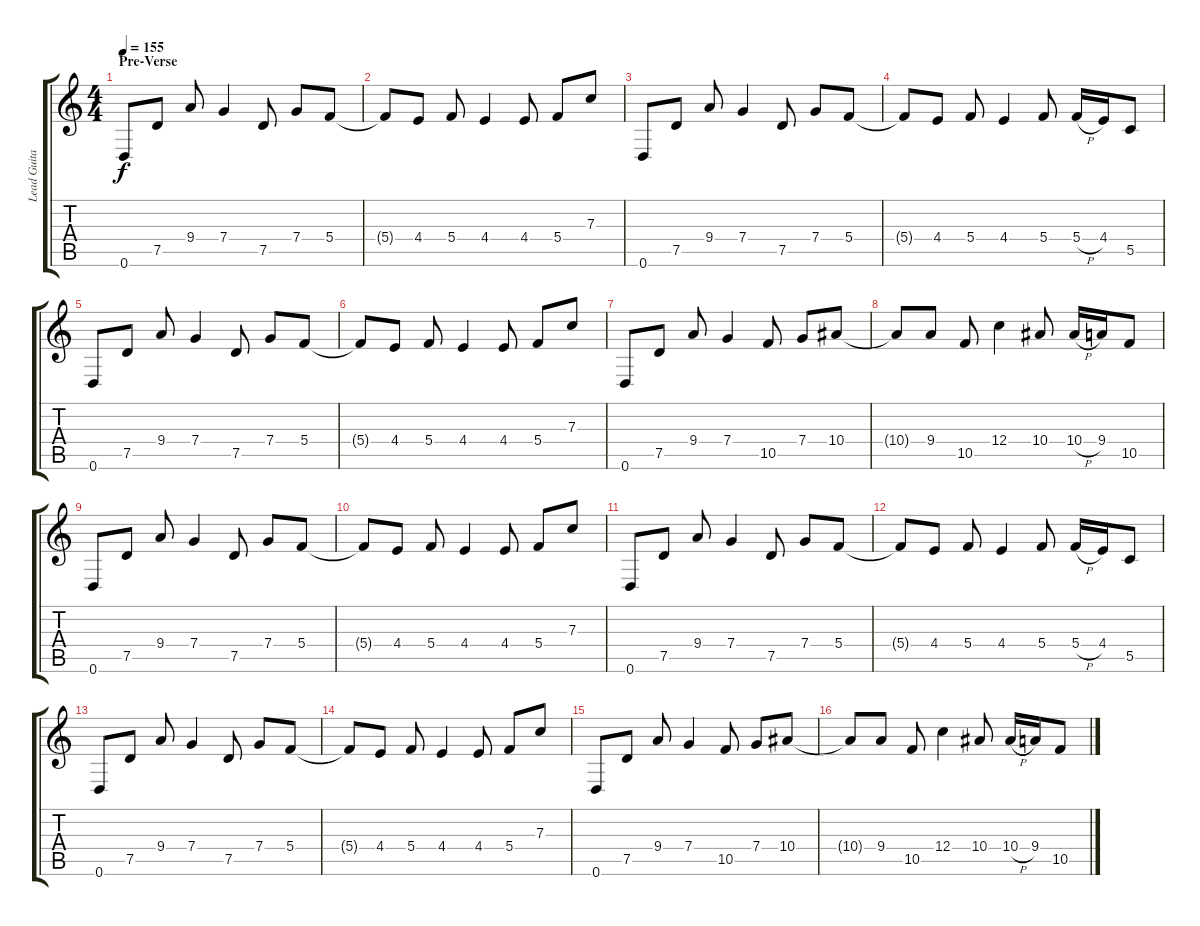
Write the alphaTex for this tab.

\track ("Lead Guitar" "Lead Guita") {instrument distortionguitar}
\staff {score tabs}
\tuning (D4 A3 F3 C3 G2 D2) {hide}
\ts (4 4)
\section ("" "Pre-Verse")
\tempo 155
\clef g2
\ks c
0.6.8{dy f} 7.5.8 9.4.8 7.4.4 7.5.8 7.4.8 5.4.8 |
5.4{t}.8 4.4.8 5.4.8 4.4.4 4.4.8 5.4.8 7.3.8 |
0.6.8 7.5.8 9.4.8 7.4.4 7.5.8 7.4.8 5.4.8 |
5.4{t}.8 4.4.8 5.4.8 4.4.4 5.4.8 5.4{h}.16 4.4.16 5.5.8 |
0.6.8 7.5.8 9.4.8 7.4.4 7.5.8 7.4.8 5.4.8 |
5.4{t}.8 4.4.8 5.4.8 4.4.4 4.4.8 5.4.8 7.3.8 |
0.6.8 7.5.8 9.4.8 7.4.4 10.5.8 7.4.8 10.4.8 |
10.4{t}.8 9.4.8 10.5.8 12.4.4 10.4.8 10.4{h}.16 9.4.16 10.5.8 |
0.6.8 7.5.8 9.4.8 7.4.4 7.5.8 7.4.8 5.4.8 |
5.4{t}.8 4.4.8 5.4.8 4.4.4 4.4.8 5.4.8 7.3.8 |
0.6.8 7.5.8 9.4.8 7.4.4 7.5.8 7.4.8 5.4.8 |
5.4{t}.8 4.4.8 5.4.8 4.4.4 5.4.8 5.4{h}.16 4.4.16 5.5.8 |
0.6.8 7.5.8 9.4.8 7.4.4 7.5.8 7.4.8 5.4.8 |
5.4{t}.8 4.4.8 5.4.8 4.4.4 4.4.8 5.4.8 7.3.8 |
0.6.8 7.5.8 9.4.8 7.4.4 10.5.8 7.4.8 10.4.8 |
10.4{t}.8 9.4.8 10.5.8 12.4.4 10.4.8 10.4{h}.16 9.4.16 10.5.8
